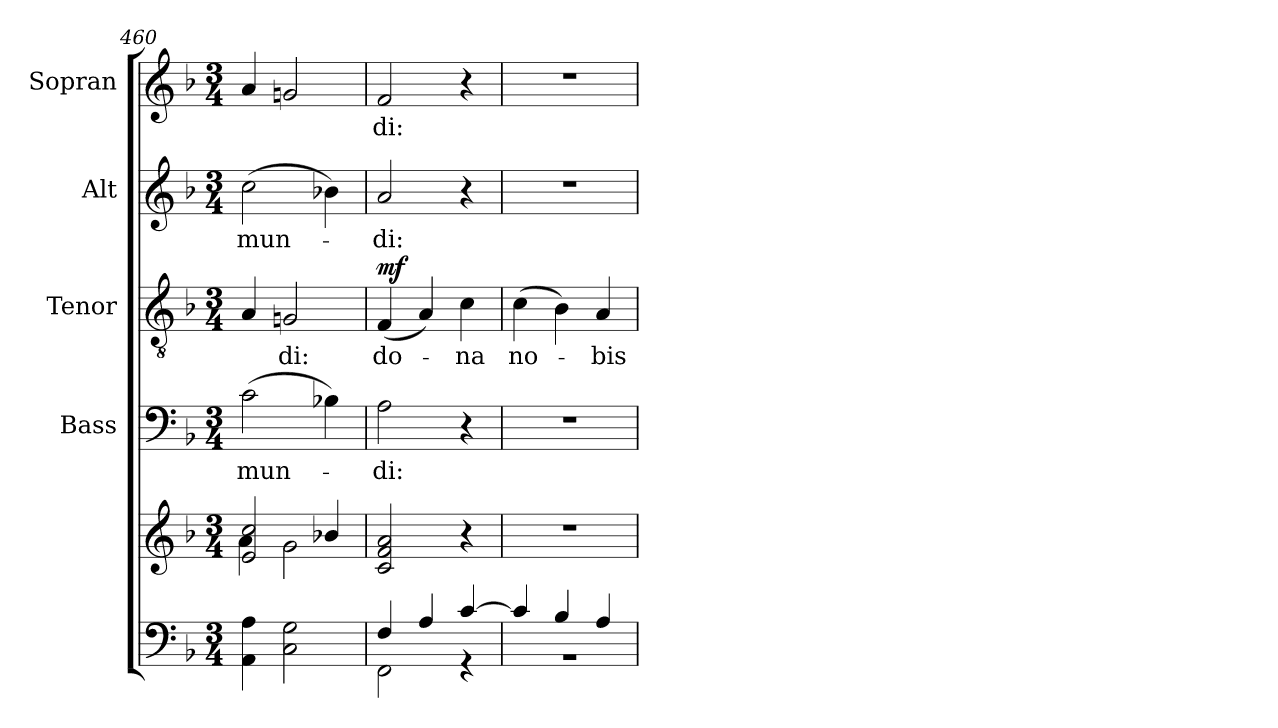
**kern	**kern	**kern	**text	**kern	**text	**dynam	**kern	**text	**kern	**text
*part5	*part5	*part4	*part4	*part3	*part3	*part3	*part2	*part2	*part1	*part1
*staff6	*staff5	*staff4	*staff4	*staff3	*staff3	*staff3	*staff2	*staff2	*staff1	*staff1
*	*	*I"Bass	*	*I"Tenor	*	*	*I"Alt	*	*I"Sopran	*
*	*	*I'B.	*	*I'T.	*	*	*I'A.	*	*I'S.	*
*clefF4	*clefG2	*clefF4	*	*clefGv2	*	*	*clefG2	*	*clefG2	*
*k[b-]	*k[b-]	*k[b-]	*	*k[b-]	*	*	*k[b-]	*	*k[b-]	*
*F:	*F:	*F:	*	*F:	*	*	*F:	*	*F:	*
*M3/4	*M3/4	*M3/4	*	*M3/4	*	*	*M3/4	*	*M3/4	*
=460	=460	=460	=460	=460	=460	=460	=460	=460	=460	=460
*	*^	*	*	*	*	*	*	*	*	*
!	!	!	!	!LO:LY:b	!	!	!	!	!LO:LY:b	!	!
4AA\ 4A\	2e/ 2cc/	4a\	(>2c\	mun-	4A/	.	.	(>2cc\	mun-	4a/	.
!	!	!	!	!	!	!LO:LY:b	!	!	!	!	!
2C\ 2G\	.	2g\	.	.	2Gn/	-di:	.	.	.	2gn/	.
.	4b-X/	.	4B-X\)	.	.	.	.	4b-X\)	.	.	.
*	*v	*v	*	*	*	*	*	*	*	*	*
=461	=461	=461	=461	=461	=461	=461	=461	=461	=461	=461
*^	*	*	*	*	*	*	*	*	*	*
!	!	!	!	!LO:LY:b	!	!LO:LY:b	!LO:DY:a	!	!LO:LY:b	!	!LO:LY:b
4F/	2FF\	2c/ 2f/ 2a/	2A\	-di:	(<4F/	do-	mf	2a/	-di:	2f/	-di:
4A/	.	.	.	.	4A/)	.	.	.	.	.	.
!	!	!	!	!	!	!LO:LY:b	!	!	!	!	!
[>4c/	4rGG	4r	4r	.	4c\	-na	.	4r	.	4r	.
=462	=462	=462	=462	=462	=462	=462	=462	=462	=462	=462	=462
!	!LO:N:vis=1	!	!	!	!	!LO:LY:b	!	!	!	!	!
4c/]	2.rBB	2.r	2.r	.	(>4c\	no-	.	2.r	.	2.r	.
4B-/	.	.	.	.	4B-\)	.	.	.	.	.	.
!	!	!	!	!	!	!LO:LY:b	!	!	!	!	!
4A/	.	.	.	.	4A/	-bis	.	.	.	.	.
*v	*v	*	*	*	*	*	*	*	*	*	*
=	=	=	=	=	=	=	=	=	=	=
*-	*-	*-	*-	*-	*-	*-	*-	*-	*-	*-
